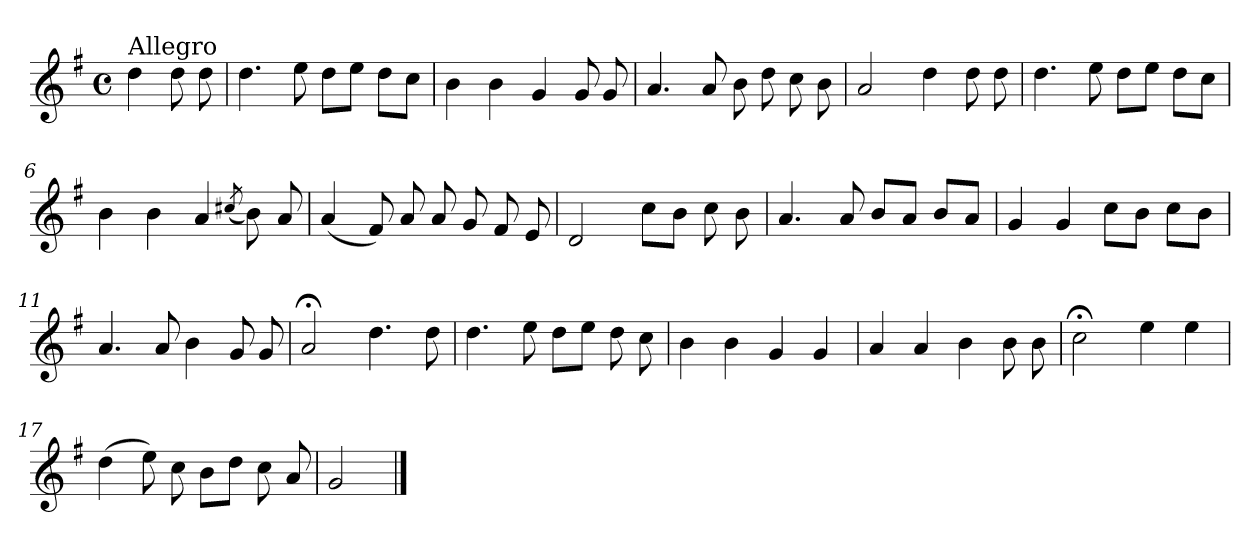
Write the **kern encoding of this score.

**kern
*part1
*staff1
*clefG2
*k[f#]
*G:
*M4/4
*met(c)
=
!LO:TX:a:t=Allegro
4dd\
8dd\
8dd\
=1
4.dd\
8ee\
8dd\L
8ee\J
8dd\L
8cc\J
=2
4b\
4b\
4g/
8g/
8g/
=3
4.a/
8a/
8b\
8dd\
8cc\
8b\
=4
2a/
4dd\
8dd\
8dd\
!!LO:LB:g=z
=5
4.dd\
8ee\
8dd\L
8ee\J
8dd\L
8cc\J
=6
4b\
4b\
4a/
(<8qcc#X/
8b\)
8a/
=7
(<4a/
8f#/)
8a/
8a/
8g/
8f#/
8e/
=8
2d/
8cc\L
8b\J
8cc\
8b\
=9
4.a/
8a/
8b/L
8a/J
8b/L
8a/J
!!LO:LB:g=z
=10
4g/
4g/
8cc\L
8b\J
8cc\L
8b\J
=11
4.a/
8a/
4b\
8g/
8g/
=12
2a;</
4.dd\
8dd\
=13
4.dd\
8ee\
8dd\L
8ee\J
8dd\
8cc\
=14
4b\
4b\
4g/
4g/
=15
4a/
4a/
4b\
8b\
8b\
!!LO:LB:g=z
=16
2cc;<\
4ee\
4ee\
=17
(>4dd\
8ee\)
8cc\
8b\L
8dd\J
8cc\
8a/
=18
2g/
==
*-
